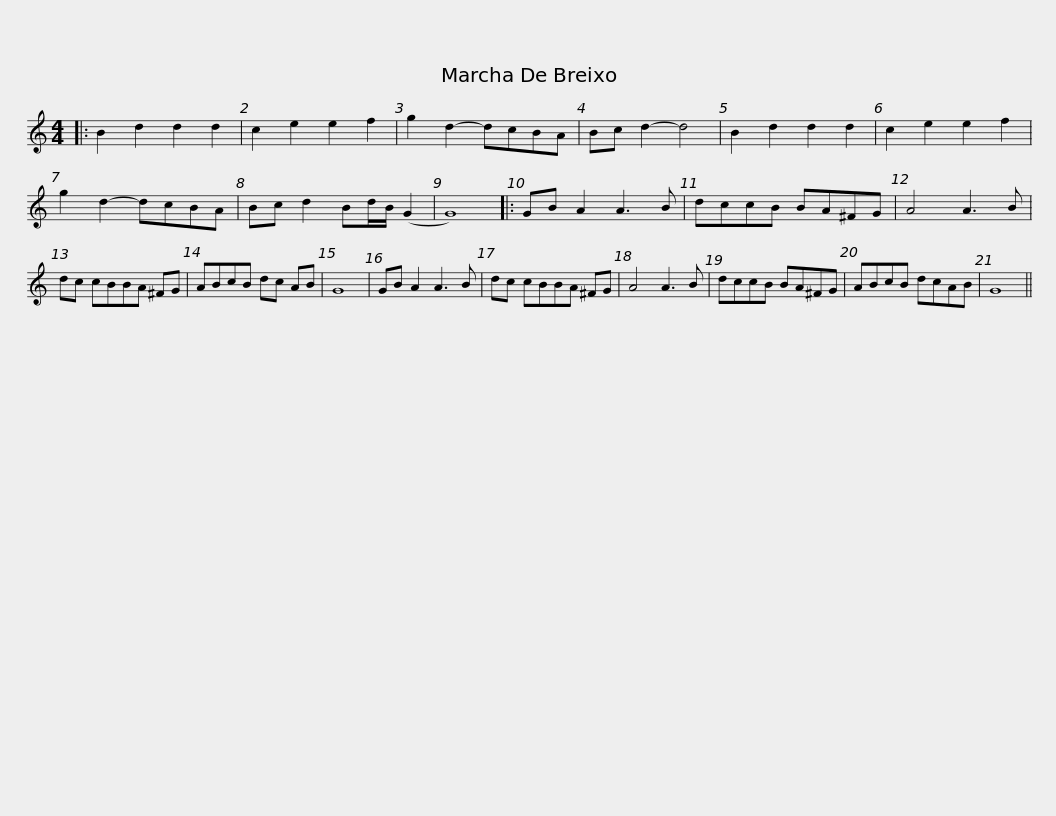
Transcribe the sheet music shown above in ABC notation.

X:1
L:1/8
M:4/4
I:linebreak $
K:C
V:1 treble
V:1
|: B2 d2 d2 d2 | c2 e2 e2 f2 | g2 d2- dcBA | Bc d2- d4 | B2 d2 d2 d2 | %5
 c2 e2 e2 f2 | g2 d2- dcBA | Bc d2 Bd/B/ (G2 | G8) |:$ GB A2 A3 B | %10
 dccB BA^FG | A4 A3 B | dc cBBA ^FG | ABcB dc AB | G8 | %15
 GB A2 A3 B |$ dc cBBA ^FG | A4 A3 B | dccB BA^FG | ABcB dcAB | %20
 G8 || %21
